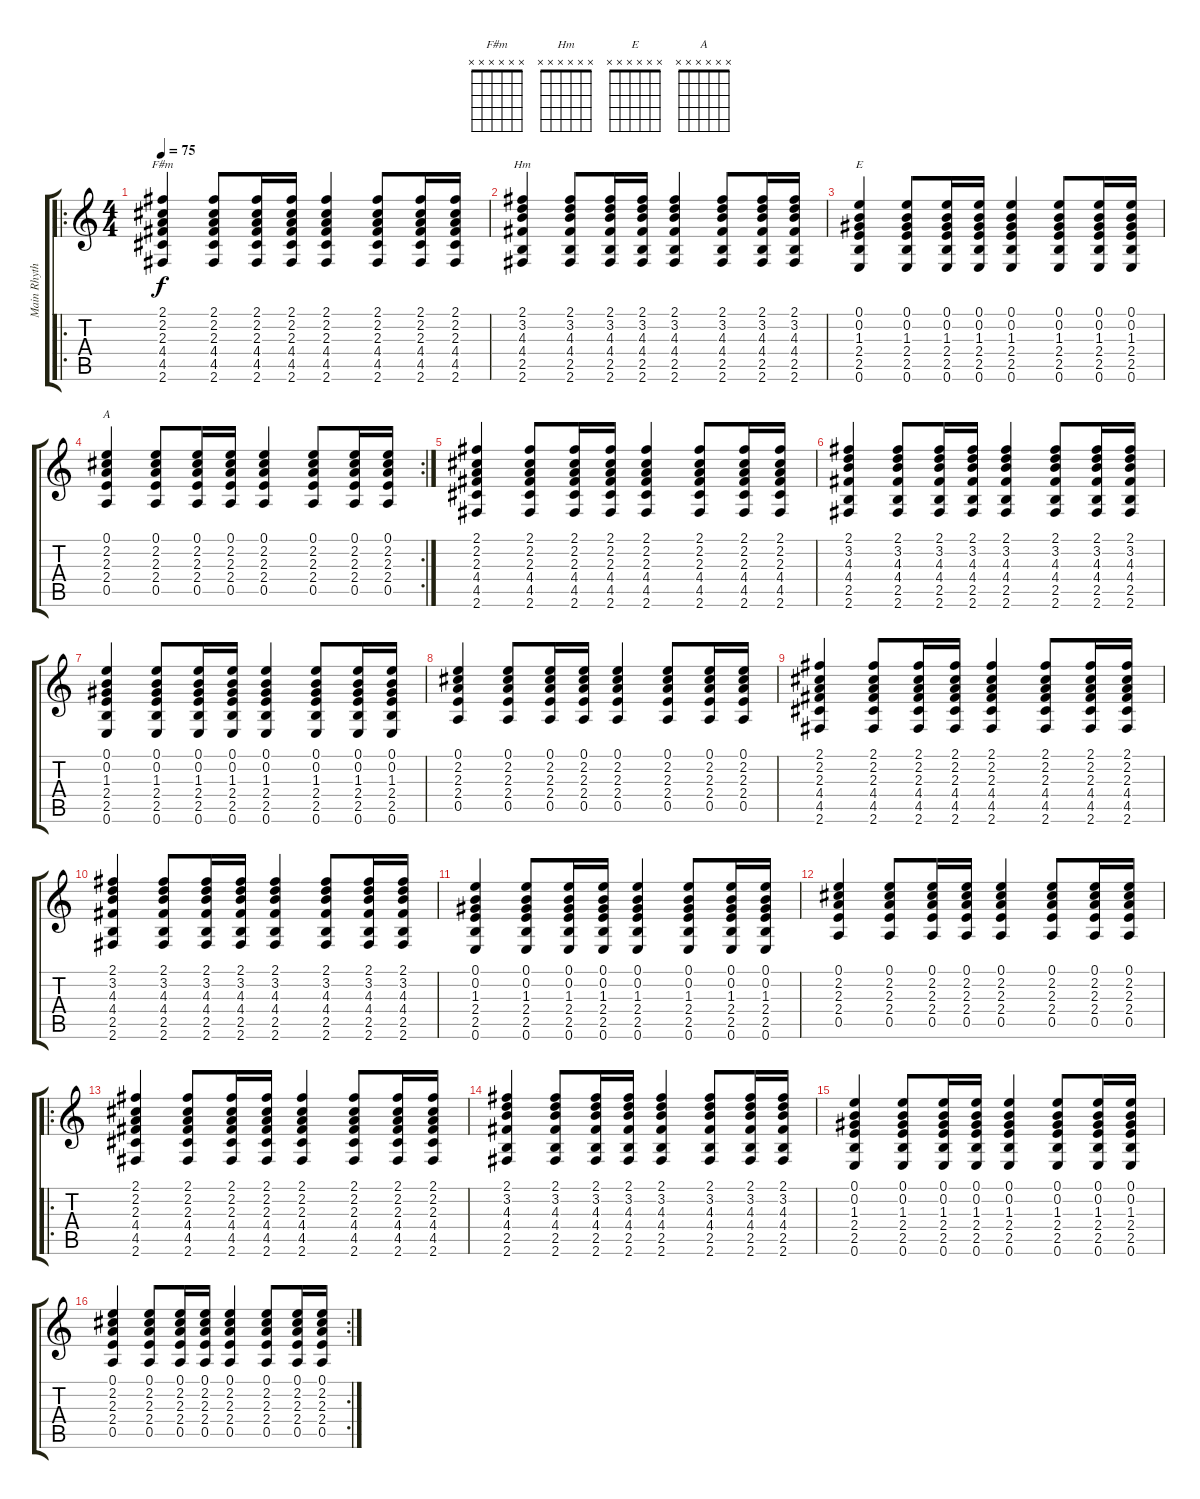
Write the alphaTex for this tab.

\track ("Main Rhythm" "Main Rhyth") {instrument acousticguitarnylon}
\staff {score tabs}
\tuning (E4 B3 G3 D3 A2 E2) {hide}
\chord ("F#m" x x x x x x) {firstfret 0}
\chord ("Hm" x x x x x x) {firstfret 0}
\chord ("E" x x x x x x) {firstfret 0}
\chord ("A" x x x x x x) {firstfret 0}
\ro
\ts (4 4)
\tempo 75
\clef g2
\ks c
(2.1 2.2 2.3 4.4 4.5 2.6).4{ch "F#m" dy f} (2.1 2.2 2.3 4.4 4.5 2.6).8 (2.1 2.2 2.3 4.4 4.5 2.6).16 (2.1 2.2 2.3 4.4 4.5 2.6).16 (2.1 2.2 2.3 4.4 4.5 2.6).4 (2.1 2.2 2.3 4.4 4.5 2.6).8 (2.1 2.2 2.3 4.4 4.5 2.6).16 (2.1 2.2 2.3 4.4 4.5 2.6).16 |
(2.1 3.2 4.3 4.4 2.5 2.6).4{ch "Hm"} (2.1 3.2 4.3 4.4 2.5 2.6).8 (2.1 3.2 4.3 4.4 2.5 2.6).16 (2.1 3.2 4.3 4.4 2.5 2.6).16 (2.1 3.2 4.3 4.4 2.5 2.6).4 (2.1 3.2 4.3 4.4 2.5 2.6).8 (2.1 3.2 4.3 4.4 2.5 2.6).16 (2.1 3.2 4.3 4.4 2.5 2.6).16 |
(0.1 0.2 1.3 2.4 2.5 0.6).4{ch "E"} (0.1 0.2 1.3 2.4 2.5 0.6).8 (0.1 0.2 1.3 2.4 2.5 0.6).16 (0.1 0.2 1.3 2.4 2.5 0.6).16 (0.1 0.2 1.3 2.4 2.5 0.6).4 (0.1 0.2 1.3 2.4 2.5 0.6).8 (0.1 0.2 1.3 2.4 2.5 0.6).16 (0.1 0.2 1.3 2.4 2.5 0.6).16 |
\rc 2
(0.1 2.2 2.3 2.4 0.5).4{ch "A"} (0.1 2.2 2.3 2.4 0.5).8 (0.1 2.2 2.3 2.4 0.5).16 (0.1 2.2 2.3 2.4 0.5).16 (0.1 2.2 2.3 2.4 0.5).4 (0.1 2.2 2.3 2.4 0.5).8 (0.1 2.2 2.3 2.4 0.5).16 (0.1 2.2 2.3 2.4 0.5).16 |
(2.1 2.2 2.3 4.4 4.5 2.6).4 (2.1 2.2 2.3 4.4 4.5 2.6).8 (2.1 2.2 2.3 4.4 4.5 2.6).16 (2.1 2.2 2.3 4.4 4.5 2.6).16 (2.1 2.2 2.3 4.4 4.5 2.6).4 (2.1 2.2 2.3 4.4 4.5 2.6).8 (2.1 2.2 2.3 4.4 4.5 2.6).16 (2.1 2.2 2.3 4.4 4.5 2.6).16 |
(2.1 3.2 4.3 4.4 2.5 2.6).4 (2.1 3.2 4.3 4.4 2.5 2.6).8 (2.1 3.2 4.3 4.4 2.5 2.6).16 (2.1 3.2 4.3 4.4 2.5 2.6).16 (2.1 3.2 4.3 4.4 2.5 2.6).4 (2.1 3.2 4.3 4.4 2.5 2.6).8 (2.1 3.2 4.3 4.4 2.5 2.6).16 (2.1 3.2 4.3 4.4 2.5 2.6).16 |
(0.1 0.2 1.3 2.4 2.5 0.6).4 (0.1 0.2 1.3 2.4 2.5 0.6).8 (0.1 0.2 1.3 2.4 2.5 0.6).16 (0.1 0.2 1.3 2.4 2.5 0.6).16 (0.1 0.2 1.3 2.4 2.5 0.6).4 (0.1 0.2 1.3 2.4 2.5 0.6).8 (0.1 0.2 1.3 2.4 2.5 0.6).16 (0.1 0.2 1.3 2.4 2.5 0.6).16 |
(0.1 2.2 2.3 2.4 0.5).4 (0.1 2.2 2.3 2.4 0.5).8 (0.1 2.2 2.3 2.4 0.5).16 (0.1 2.2 2.3 2.4 0.5).16 (0.1 2.2 2.3 2.4 0.5).4 (0.1 2.2 2.3 2.4 0.5).8 (0.1 2.2 2.3 2.4 0.5).16 (0.1 2.2 2.3 2.4 0.5).16 |
(2.1 2.2 2.3 4.4 4.5 2.6).4 (2.1 2.2 2.3 4.4 4.5 2.6).8 (2.1 2.2 2.3 4.4 4.5 2.6).16 (2.1 2.2 2.3 4.4 4.5 2.6).16 (2.1 2.2 2.3 4.4 4.5 2.6).4 (2.1 2.2 2.3 4.4 4.5 2.6).8 (2.1 2.2 2.3 4.4 4.5 2.6).16 (2.1 2.2 2.3 4.4 4.5 2.6).16 |
(2.1 3.2 4.3 4.4 2.5 2.6).4 (2.1 3.2 4.3 4.4 2.5 2.6).8 (2.1 3.2 4.3 4.4 2.5 2.6).16 (2.1 3.2 4.3 4.4 2.5 2.6).16 (2.1 3.2 4.3 4.4 2.5 2.6).4 (2.1 3.2 4.3 4.4 2.5 2.6).8 (2.1 3.2 4.3 4.4 2.5 2.6).16 (2.1 3.2 4.3 4.4 2.5 2.6).16 |
(0.1 0.2 1.3 2.4 2.5 0.6).4 (0.1 0.2 1.3 2.4 2.5 0.6).8 (0.1 0.2 1.3 2.4 2.5 0.6).16 (0.1 0.2 1.3 2.4 2.5 0.6).16 (0.1 0.2 1.3 2.4 2.5 0.6).4 (0.1 0.2 1.3 2.4 2.5 0.6).8 (0.1 0.2 1.3 2.4 2.5 0.6).16 (0.1 0.2 1.3 2.4 2.5 0.6).16 |
(0.1 2.2 2.3 2.4 0.5).4 (0.1 2.2 2.3 2.4 0.5).8 (0.1 2.2 2.3 2.4 0.5).16 (0.1 2.2 2.3 2.4 0.5).16 (0.1 2.2 2.3 2.4 0.5).4 (0.1 2.2 2.3 2.4 0.5).8 (0.1 2.2 2.3 2.4 0.5).16 (0.1 2.2 2.3 2.4 0.5).16 |
\ro
(2.1 2.2 2.3 4.4 4.5 2.6).4 (2.1 2.2 2.3 4.4 4.5 2.6).8 (2.1 2.2 2.3 4.4 4.5 2.6).16 (2.1 2.2 2.3 4.4 4.5 2.6).16 (2.1 2.2 2.3 4.4 4.5 2.6).4 (2.1 2.2 2.3 4.4 4.5 2.6).8 (2.1 2.2 2.3 4.4 4.5 2.6).16 (2.1 2.2 2.3 4.4 4.5 2.6).16 |
(2.1 3.2 4.3 4.4 2.5 2.6).4 (2.1 3.2 4.3 4.4 2.5 2.6).8 (2.1 3.2 4.3 4.4 2.5 2.6).16 (2.1 3.2 4.3 4.4 2.5 2.6).16 (2.1 3.2 4.3 4.4 2.5 2.6).4 (2.1 3.2 4.3 4.4 2.5 2.6).8 (2.1 3.2 4.3 4.4 2.5 2.6).16 (2.1 3.2 4.3 4.4 2.5 2.6).16 |
(0.1 0.2 1.3 2.4 2.5 0.6).4 (0.1 0.2 1.3 2.4 2.5 0.6).8 (0.1 0.2 1.3 2.4 2.5 0.6).16 (0.1 0.2 1.3 2.4 2.5 0.6).16 (0.1 0.2 1.3 2.4 2.5 0.6).4 (0.1 0.2 1.3 2.4 2.5 0.6).8 (0.1 0.2 1.3 2.4 2.5 0.6).16 (0.1 0.2 1.3 2.4 2.5 0.6).16 |
\rc 2
(0.1 2.2 2.3 2.4 0.5).4 (0.1 2.2 2.3 2.4 0.5).8 (0.1 2.2 2.3 2.4 0.5).16 (0.1 2.2 2.3 2.4 0.5).16 (0.1 2.2 2.3 2.4 0.5).4 (0.1 2.2 2.3 2.4 0.5).8 (0.1 2.2 2.3 2.4 0.5).16 (0.1 2.2 2.3 2.4 0.5).16
